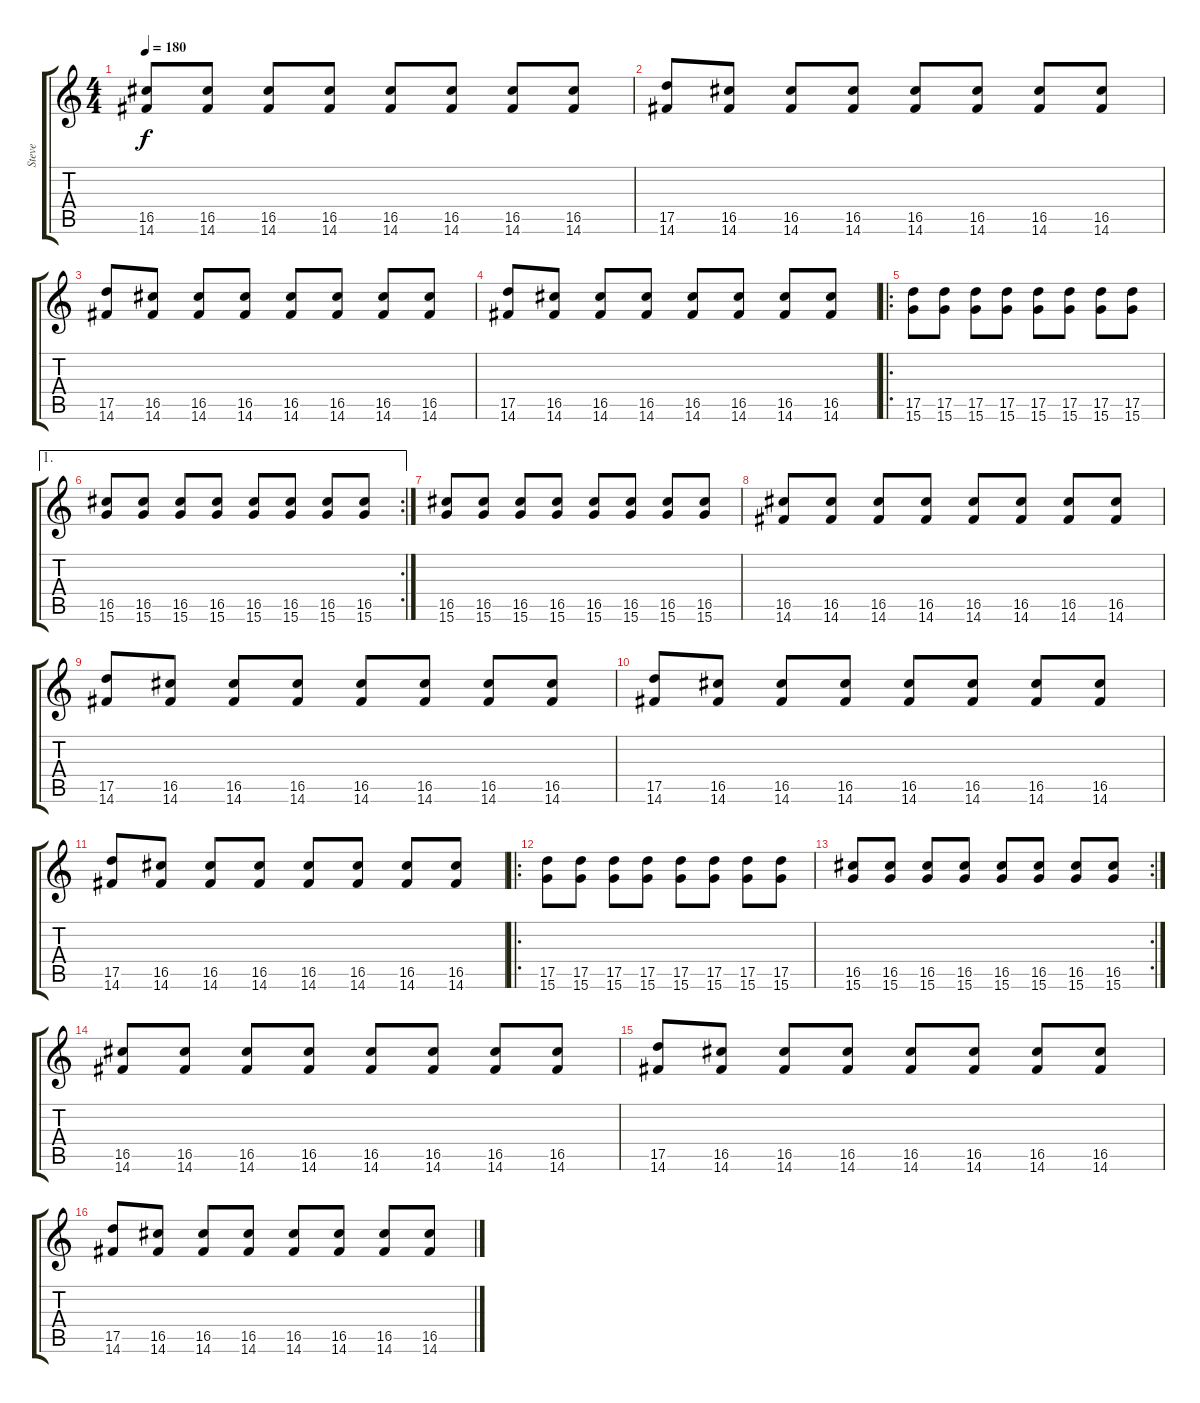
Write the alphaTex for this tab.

\track ("Steve" "Steve") {instrument distortionguitar}
\staff {score tabs}
\tuning (E4 B3 G3 D3 A2 E2) {hide}
\ts (4 4)
\tempo 180
\clef g2
\ks c
(16.5 14.6).8{dy f} (16.5 14.6).8 (16.5 14.6).8 (16.5 14.6).8 (16.5 14.6).8 (16.5 14.6).8 (16.5 14.6).8 (16.5 14.6).8 |
(17.5 14.6).8 (16.5 14.6).8 (16.5 14.6).8 (16.5 14.6).8 (16.5 14.6).8 (16.5 14.6).8 (16.5 14.6).8 (16.5 14.6).8 |
(17.5 14.6).8 (16.5 14.6).8 (16.5 14.6).8 (16.5 14.6).8 (16.5 14.6).8 (16.5 14.6).8 (16.5 14.6).8 (16.5 14.6).8 |
(17.5 14.6).8 (16.5 14.6).8 (16.5 14.6).8 (16.5 14.6).8 (16.5 14.6).8 (16.5 14.6).8 (16.5 14.6).8 (16.5 14.6).8 |
\ro
(17.5 15.6).8 (17.5 15.6).8 (17.5 15.6).8 (17.5 15.6).8 (17.5 15.6).8 (17.5 15.6).8 (17.5 15.6).8 (17.5 15.6).8 |
\ae 1
\rc 2
(16.5 15.6).8 (16.5 15.6).8 (16.5 15.6).8 (16.5 15.6).8 (16.5 15.6).8 (16.5 15.6).8 (16.5 15.6).8 (16.5 15.6).8 |
(16.5 15.6).8 (16.5 15.6).8 (16.5 15.6).8 (16.5 15.6).8 (16.5 15.6).8 (16.5 15.6).8 (16.5 15.6).8 (16.5 15.6).8 |
(16.5 14.6).8 (16.5 14.6).8 (16.5 14.6).8 (16.5 14.6).8 (16.5 14.6).8 (16.5 14.6).8 (16.5 14.6).8 (16.5 14.6).8 |
(17.5 14.6).8 (16.5 14.6).8 (16.5 14.6).8 (16.5 14.6).8 (16.5 14.6).8 (16.5 14.6).8 (16.5 14.6).8 (16.5 14.6).8 |
(17.5 14.6).8 (16.5 14.6).8 (16.5 14.6).8 (16.5 14.6).8 (16.5 14.6).8 (16.5 14.6).8 (16.5 14.6).8 (16.5 14.6).8 |
(17.5 14.6).8 (16.5 14.6).8 (16.5 14.6).8 (16.5 14.6).8 (16.5 14.6).8 (16.5 14.6).8 (16.5 14.6).8 (16.5 14.6).8 |
\ro
(17.5 15.6).8 (17.5 15.6).8 (17.5 15.6).8 (17.5 15.6).8 (17.5 15.6).8 (17.5 15.6).8 (17.5 15.6).8 (17.5 15.6).8 |
\rc 2
(16.5 15.6).8 (16.5 15.6).8 (16.5 15.6).8 (16.5 15.6).8 (16.5 15.6).8 (16.5 15.6).8 (16.5 15.6).8 (16.5 15.6).8 |
(16.5 14.6).8 (16.5 14.6).8 (16.5 14.6).8 (16.5 14.6).8 (16.5 14.6).8 (16.5 14.6).8 (16.5 14.6).8 (16.5 14.6).8 |
(17.5 14.6).8 (16.5 14.6).8 (16.5 14.6).8 (16.5 14.6).8 (16.5 14.6).8 (16.5 14.6).8 (16.5 14.6).8 (16.5 14.6).8 |
(17.5 14.6).8 (16.5 14.6).8 (16.5 14.6).8 (16.5 14.6).8 (16.5 14.6).8 (16.5 14.6).8 (16.5 14.6).8 (16.5 14.6).8
